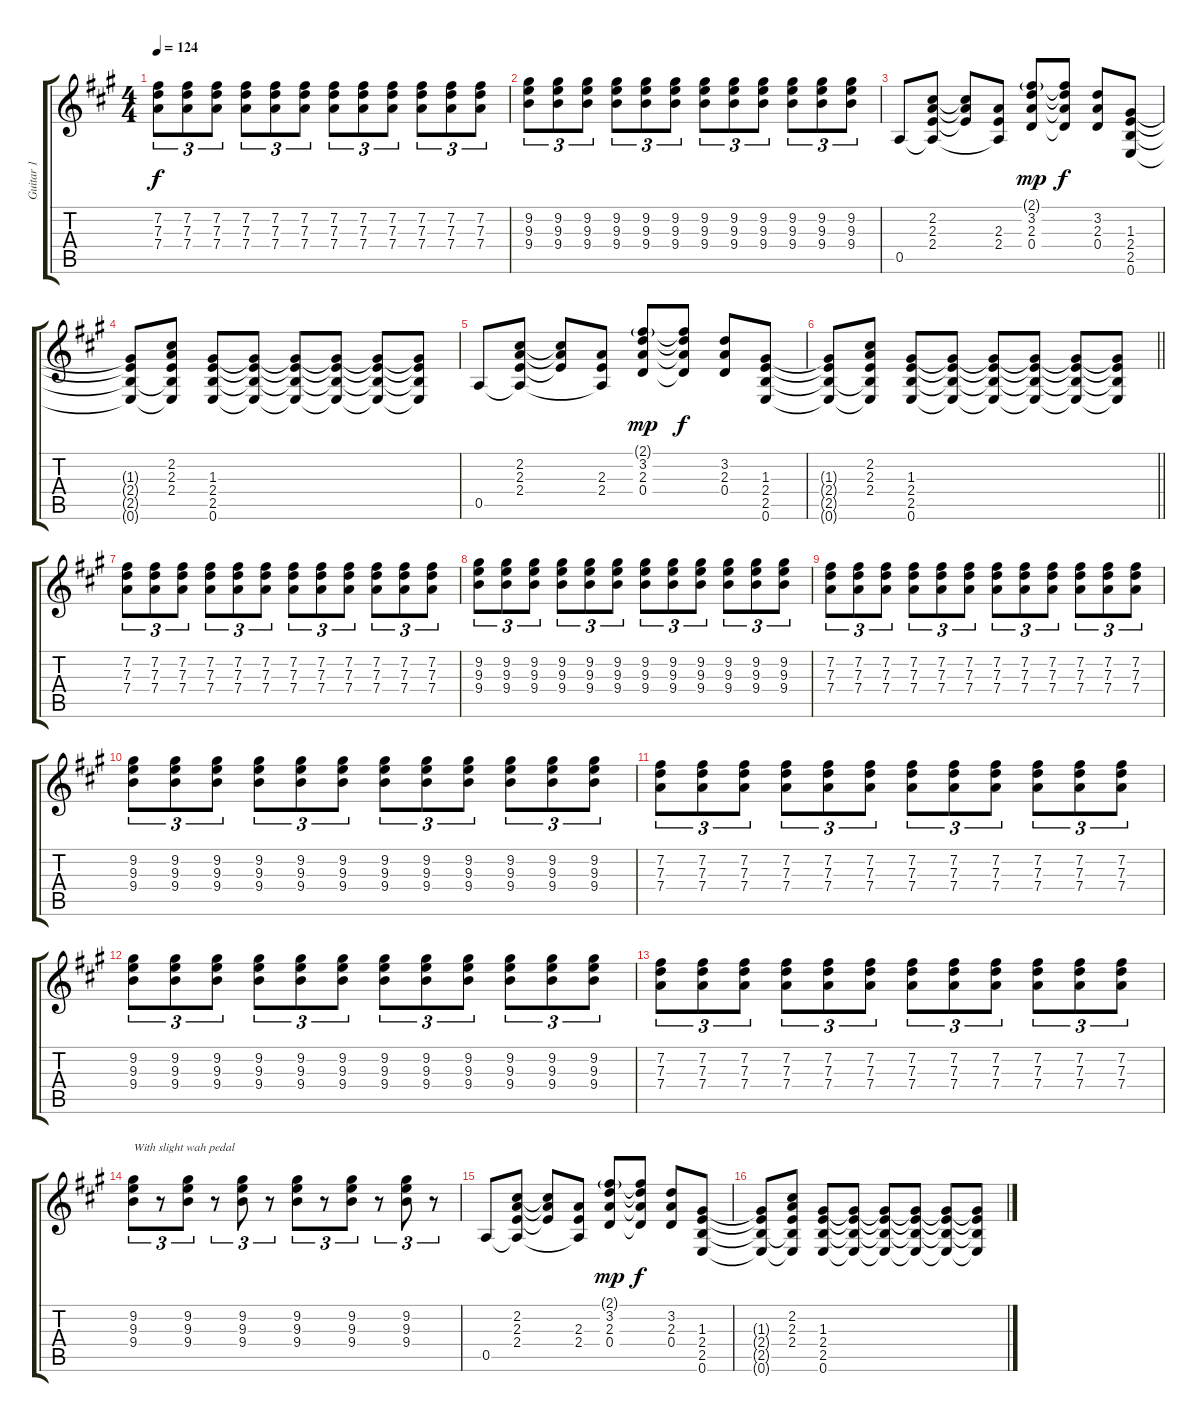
\track ("Guitar 1" "Guitar 1") {instrument distortionguitar}
\staff {score tabs}
\tuning (E4 B3 G3 D3 A2 E2) {hide}
\ts (4 4)
\tempo 124
\clef g2
\ks a
(7.2 7.3 7.4).8{tu (3 2) dy f} (7.2 7.3 7.4).8{tu (3 2)} (7.2 7.3 7.4).8{tu (3 2)} (7.2 7.3 7.4).8{tu (3 2)} (7.2 7.3 7.4).8{tu (3 2)} (7.2 7.3 7.4).8{tu (3 2)} (7.2 7.3 7.4).8{tu (3 2)} (7.2 7.3 7.4).8{tu (3 2)} (7.2 7.3 7.4).8{tu (3 2)} (7.2 7.3 7.4).8{tu (3 2)} (7.2 7.3 7.4).8{tu (3 2)} (7.2 7.3 7.4).8{tu (3 2)} |
(9.2 9.3 9.4).8{tu (3 2)} (9.2 9.3 9.4).8{tu (3 2)} (9.2 9.3 9.4).8{tu (3 2)} (9.2 9.3 9.4).8{tu (3 2)} (9.2 9.3 9.4).8{tu (3 2)} (9.2 9.3 9.4).8{tu (3 2)} (9.2 9.3 9.4).8{tu (3 2)} (9.2 9.3 9.4).8{tu (3 2)} (9.2 9.3 9.4).8{tu (3 2)} (9.2 9.3 9.4).8{tu (3 2)} (9.2 9.3 9.4).8{tu (3 2)} (9.2 9.3 9.4).8{tu (3 2)} |
0.5.8 (2.2 2.3 2.4 0.5{t}).8 (2.2{t} 2.3{t} 2.4{t}).8 (2.3 2.4 0.5{t}).8 (2.1{g} 3.2 2.3 0.4).8{dy mp} (2.1{t} 3.2{t} 2.3{t} 0.4{t}).8{dy f} (3.2 2.3 0.4).8 (1.3 2.4 2.5 0.6).8 |
(1.3{t} 2.4{t} 2.5{t} 0.6{t}).8 (2.2 2.3 2.4 2.5{t} 0.6{t}).8 (1.3 2.4 2.5 0.6).8 (1.3{t} 2.4{t} 2.5{t} 0.6{t}).8 (1.3{t} 2.4{t} 2.5{t} 0.6{t}).8 (1.3{t} 2.4{t} 2.5{t} 0.6{t}).8 (1.3{t} 2.4{t} 2.5{t} 0.6{t}).8 (1.3{t} 2.4{t} 2.5{t} 0.6{t}).8 |
0.5.8 (2.2 2.3 2.4 0.5{t}).8 (2.2{t} 2.3{t} 2.4{t}).8 (2.3 2.4 0.5{t}).8 (2.1{g} 3.2 2.3 0.4).8{dy mp} (2.1{t} 3.2{t} 2.3{t} 0.4{t}).8{dy f} (3.2 2.3 0.4).8 (1.3 2.4 2.5 0.6).8 |
\barLineRight lightlight
(1.3{t} 2.4{t} 2.5{t} 0.6{t}).8 (2.2 2.3 2.4 2.5{t} 0.6{t}).8 (1.3 2.4 2.5 0.6).8 (1.3{t} 2.4{t} 2.5{t} 0.6{t}).8 (1.3{t} 2.4{t} 2.5{t} 0.6{t}).8 (1.3{t} 2.4{t} 2.5{t} 0.6{t}).8 (1.3{t} 2.4{t} 2.5{t} 0.6{t}).8 (1.3{t} 2.4{t} 2.5{t} 0.6{t}).8 |
(7.2 7.3 7.4).8{tu (3 2)} (7.2 7.3 7.4).8{tu (3 2)} (7.2 7.3 7.4).8{tu (3 2)} (7.2 7.3 7.4).8{tu (3 2)} (7.2 7.3 7.4).8{tu (3 2)} (7.2 7.3 7.4).8{tu (3 2)} (7.2 7.3 7.4).8{tu (3 2)} (7.2 7.3 7.4).8{tu (3 2)} (7.2 7.3 7.4).8{tu (3 2)} (7.2 7.3 7.4).8{tu (3 2)} (7.2 7.3 7.4).8{tu (3 2)} (7.2 7.3 7.4).8{tu (3 2)} |
(9.2 9.3 9.4).8{tu (3 2)} (9.2 9.3 9.4).8{tu (3 2)} (9.2 9.3 9.4).8{tu (3 2)} (9.2 9.3 9.4).8{tu (3 2)} (9.2 9.3 9.4).8{tu (3 2)} (9.2 9.3 9.4).8{tu (3 2)} (9.2 9.3 9.4).8{tu (3 2)} (9.2 9.3 9.4).8{tu (3 2)} (9.2 9.3 9.4).8{tu (3 2)} (9.2 9.3 9.4).8{tu (3 2)} (9.2 9.3 9.4).8{tu (3 2)} (9.2 9.3 9.4).8{tu (3 2)} |
(7.2 7.3 7.4).8{tu (3 2)} (7.2 7.3 7.4).8{tu (3 2)} (7.2 7.3 7.4).8{tu (3 2)} (7.2 7.3 7.4).8{tu (3 2)} (7.2 7.3 7.4).8{tu (3 2)} (7.2 7.3 7.4).8{tu (3 2)} (7.2 7.3 7.4).8{tu (3 2)} (7.2 7.3 7.4).8{tu (3 2)} (7.2 7.3 7.4).8{tu (3 2)} (7.2 7.3 7.4).8{tu (3 2)} (7.2 7.3 7.4).8{tu (3 2)} (7.2 7.3 7.4).8{tu (3 2)} |
(9.2 9.3 9.4).8{tu (3 2)} (9.2 9.3 9.4).8{tu (3 2)} (9.2 9.3 9.4).8{tu (3 2)} (9.2 9.3 9.4).8{tu (3 2)} (9.2 9.3 9.4).8{tu (3 2)} (9.2 9.3 9.4).8{tu (3 2)} (9.2 9.3 9.4).8{tu (3 2)} (9.2 9.3 9.4).8{tu (3 2)} (9.2 9.3 9.4).8{tu (3 2)} (9.2 9.3 9.4).8{tu (3 2)} (9.2 9.3 9.4).8{tu (3 2)} (9.2 9.3 9.4).8{tu (3 2)} |
(7.2 7.3 7.4).8{tu (3 2)} (7.2 7.3 7.4).8{tu (3 2)} (7.2 7.3 7.4).8{tu (3 2)} (7.2 7.3 7.4).8{tu (3 2)} (7.2 7.3 7.4).8{tu (3 2)} (7.2 7.3 7.4).8{tu (3 2)} (7.2 7.3 7.4).8{tu (3 2)} (7.2 7.3 7.4).8{tu (3 2)} (7.2 7.3 7.4).8{tu (3 2)} (7.2 7.3 7.4).8{tu (3 2)} (7.2 7.3 7.4).8{tu (3 2)} (7.2 7.3 7.4).8{tu (3 2)} |
(9.2 9.3 9.4).8{tu (3 2)} (9.2 9.3 9.4).8{tu (3 2)} (9.2 9.3 9.4).8{tu (3 2)} (9.2 9.3 9.4).8{tu (3 2)} (9.2 9.3 9.4).8{tu (3 2)} (9.2 9.3 9.4).8{tu (3 2)} (9.2 9.3 9.4).8{tu (3 2)} (9.2 9.3 9.4).8{tu (3 2)} (9.2 9.3 9.4).8{tu (3 2)} (9.2 9.3 9.4).8{tu (3 2)} (9.2 9.3 9.4).8{tu (3 2)} (9.2 9.3 9.4).8{tu (3 2)} |
(7.2 7.3 7.4).8{tu (3 2)} (7.2 7.3 7.4).8{tu (3 2)} (7.2 7.3 7.4).8{tu (3 2)} (7.2 7.3 7.4).8{tu (3 2)} (7.2 7.3 7.4).8{tu (3 2)} (7.2 7.3 7.4).8{tu (3 2)} (7.2 7.3 7.4).8{tu (3 2)} (7.2 7.3 7.4).8{tu (3 2)} (7.2 7.3 7.4).8{tu (3 2)} (7.2 7.3 7.4).8{tu (3 2)} (7.2 7.3 7.4).8{tu (3 2)} (7.2 7.3 7.4).8{tu (3 2)} |
(9.2 9.3 9.4).8{tu (3 2) txt "With slight wah pedal"} r.8{tu (3 2)} (9.2 9.3 9.4).8{tu (3 2)} r.8{tu (3 2)} (9.2 9.3 9.4).8{tu (3 2)} r.8{tu (3 2)} (9.2 9.3 9.4).8{tu (3 2)} r.8{tu (3 2)} (9.2 9.3 9.4).8{tu (3 2)} r.8{tu (3 2)} (9.2 9.3 9.4).8{tu (3 2)} r.8{tu (3 2)} |
0.5.8 (2.2 2.3 2.4 0.5{t}).8 (2.2{t} 2.3{t} 2.4{t}).8 (2.3 2.4 0.5{t}).8 (2.1{g} 3.2 2.3 0.4).8{dy mp} (2.1{t} 3.2{t} 2.3{t} 0.4{t}).8{dy f} (3.2 2.3 0.4).8 (1.3 2.4 2.5 0.6).8 |
(1.3{t} 2.4{t} 2.5{t} 0.6{t}).8 (2.2 2.3 2.4 2.5{t} 0.6{t}).8 (1.3 2.4 2.5 0.6).8 (1.3{t} 2.4{t} 2.5{t} 0.6{t}).8 (1.3{t} 2.4{t} 2.5{t} 0.6{t}).8 (1.3{t} 2.4{t} 2.5{t} 0.6{t}).8 (1.3{t} 2.4{t} 2.5{t} 0.6{t}).8 (1.3{t} 2.4{t} 2.5{t} 0.6{t}).8
